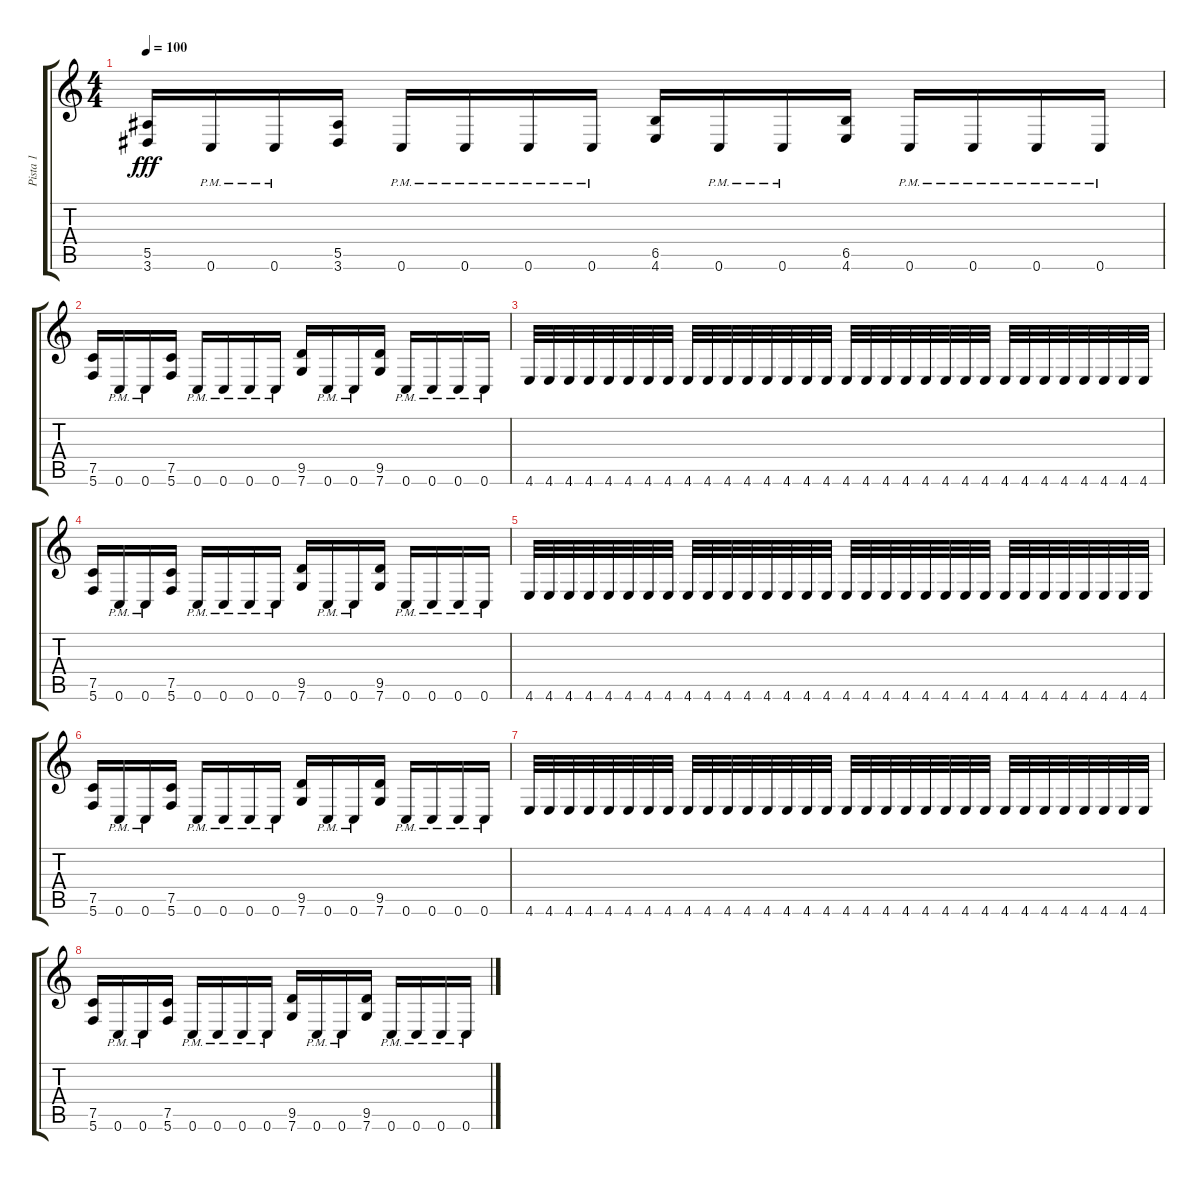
\track ("Pista 1" "Pista 1") {instrument distortionguitar}
\staff {score tabs}
\tuning (C4 G3 Eb3 Bb2 F2 C2) {hide}
\ts (4 4)
\tempo 100
\clef g2
\ks c
(5.5 3.6).16{dy fff} 0.6{pm}.16 0.6{pm}.16 (5.5 3.6).16 0.6{pm}.16 0.6{pm}.16 0.6{pm}.16 0.6{pm}.16 (6.5 4.6).16 0.6{pm}.16 0.6{pm}.16 (6.5 4.6).16 0.6{pm}.16 0.6{pm}.16 0.6{pm}.16 0.6{pm}.16 |
(7.5 5.6).16 0.6{pm}.16 0.6{pm}.16 (7.5 5.6).16 0.6{pm}.16 0.6{pm}.16 0.6{pm}.16 0.6{pm}.16 (9.5 7.6).16 0.6{pm}.16 0.6{pm}.16 (9.5 7.6).16 0.6{pm}.16 0.6{pm}.16 0.6{pm}.16 0.6{pm}.16 |
4.6.32 4.6.32 4.6.32 4.6.32 4.6.32 4.6.32 4.6.32 4.6.32 4.6.32 4.6.32 4.6.32 4.6.32 4.6.32 4.6.32 4.6.32 4.6.32 4.6.32 4.6.32 4.6.32 4.6.32 4.6.32 4.6.32 4.6.32 4.6.32 4.6.32 4.6.32 4.6.32 4.6.32 4.6.32 4.6.32 4.6.32 4.6.32 |
(7.5 5.6).16 0.6{pm}.16 0.6{pm}.16 (7.5 5.6).16 0.6{pm}.16 0.6{pm}.16 0.6{pm}.16 0.6{pm}.16 (9.5 7.6).16 0.6{pm}.16 0.6{pm}.16 (9.5 7.6).16 0.6{pm}.16 0.6{pm}.16 0.6{pm}.16 0.6{pm}.16 |
4.6.32 4.6.32 4.6.32 4.6.32 4.6.32 4.6.32 4.6.32 4.6.32 4.6.32 4.6.32 4.6.32 4.6.32 4.6.32 4.6.32 4.6.32 4.6.32 4.6.32 4.6.32 4.6.32 4.6.32 4.6.32 4.6.32 4.6.32 4.6.32 4.6.32 4.6.32 4.6.32 4.6.32 4.6.32 4.6.32 4.6.32 4.6.32 |
(7.5 5.6).16 0.6{pm}.16 0.6{pm}.16 (7.5 5.6).16 0.6{pm}.16 0.6{pm}.16 0.6{pm}.16 0.6{pm}.16 (9.5 7.6).16 0.6{pm}.16 0.6{pm}.16 (9.5 7.6).16 0.6{pm}.16 0.6{pm}.16 0.6{pm}.16 0.6{pm}.16 |
4.6.32 4.6.32 4.6.32 4.6.32 4.6.32 4.6.32 4.6.32 4.6.32 4.6.32 4.6.32 4.6.32 4.6.32 4.6.32 4.6.32 4.6.32 4.6.32 4.6.32 4.6.32 4.6.32 4.6.32 4.6.32 4.6.32 4.6.32 4.6.32 4.6.32 4.6.32 4.6.32 4.6.32 4.6.32 4.6.32 4.6.32 4.6.32 |
(7.5 5.6).16 0.6{pm}.16 0.6{pm}.16 (7.5 5.6).16 0.6{pm}.16 0.6{pm}.16 0.6{pm}.16 0.6{pm}.16 (9.5 7.6).16 0.6{pm}.16 0.6{pm}.16 (9.5 7.6).16 0.6{pm}.16 0.6{pm}.16 0.6{pm}.16 0.6{pm}.16
